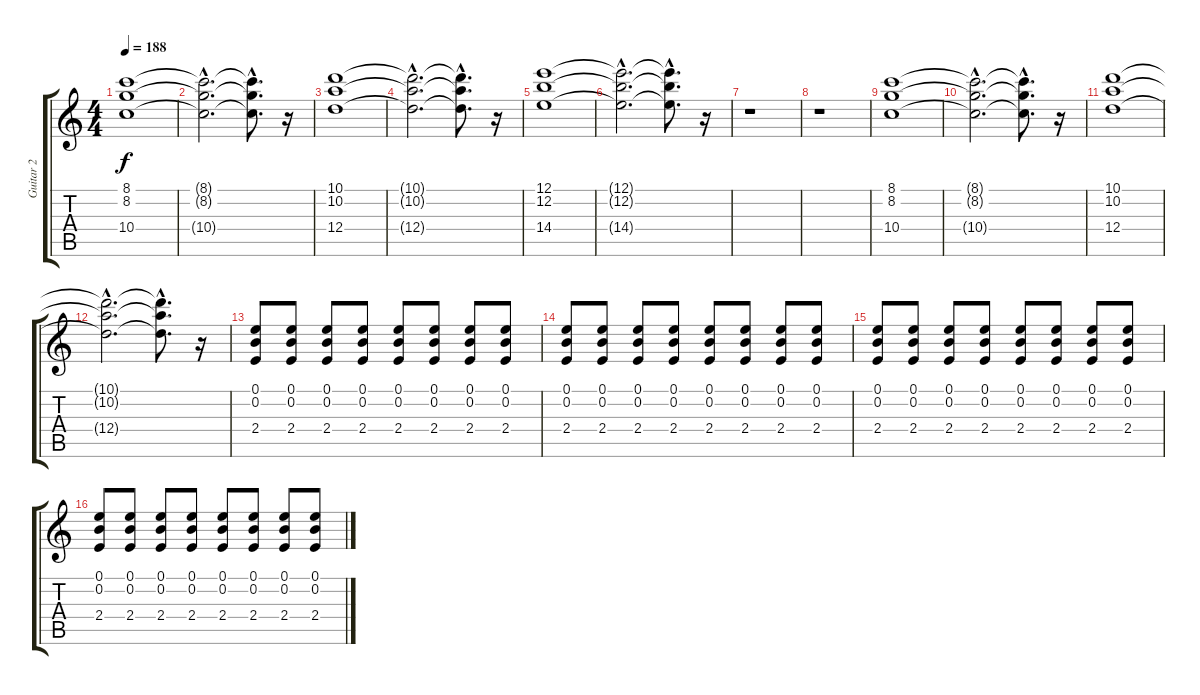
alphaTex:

\track ("Guitar 2" "Guitar 2") {instrument distortionguitar}
\staff {score tabs}
\tuning (E4 B3 G3 D3 A2 E2) {hide}
\ts (4 4)
\tempo 188
\clef g2
\ks c
(8.1 8.2 10.4).1{dy f} |
(8.1{hac t} 8.2{hac t} 10.4{hac t}).2{d} (8.1{hac t} 8.2{hac t} 10.4{hac t}).8{d} r.16 |
(10.1 10.2 12.4).1 |
(10.1{hac t} 10.2{hac t} 12.4{hac t}).2{d} (10.1{hac t} 10.2{hac t} 12.4{hac t}).8{d} r.16 |
(12.1 12.2 14.4).1 |
(12.1{hac t} 12.2{hac t} 14.4{hac t}).2{d} (12.1{hac t} 12.2{hac t} 14.4{hac t}).8{d} r.16 |
r.1 |
r.1 |
(8.1 8.2 10.4).1 |
(8.1{hac t} 8.2{hac t} 10.4{hac t}).2{d} (8.1{hac t} 8.2{hac t} 10.4{hac t}).8{d} r.16 |
(10.1 10.2 12.4).1 |
(10.1{hac t} 10.2{hac t} 12.4{hac t}).2{d} (10.1{hac t} 10.2{hac t} 12.4{hac t}).8{d} r.16 |
(0.1 0.2 2.4).8 (0.1 0.2 2.4).8 (0.1 0.2 2.4).8 (0.1 0.2 2.4).8 (0.1 0.2 2.4).8 (0.1 0.2 2.4).8 (0.1 0.2 2.4).8 (0.1 0.2 2.4).8 |
(0.1 0.2 2.4).8 (0.1 0.2 2.4).8 (0.1 0.2 2.4).8 (0.1 0.2 2.4).8 (0.1 0.2 2.4).8 (0.1 0.2 2.4).8 (0.1 0.2 2.4).8 (0.1 0.2 2.4).8 |
(0.1 0.2 2.4).8 (0.1 0.2 2.4).8 (0.1 0.2 2.4).8 (0.1 0.2 2.4).8 (0.1 0.2 2.4).8 (0.1 0.2 2.4).8 (0.1 0.2 2.4).8 (0.1 0.2 2.4).8 |
(0.1 0.2 2.4).8 (0.1 0.2 2.4).8 (0.1 0.2 2.4).8 (0.1 0.2 2.4).8 (0.1 0.2 2.4).8 (0.1 0.2 2.4).8 (0.1 0.2 2.4).8 (0.1 0.2 2.4).8
